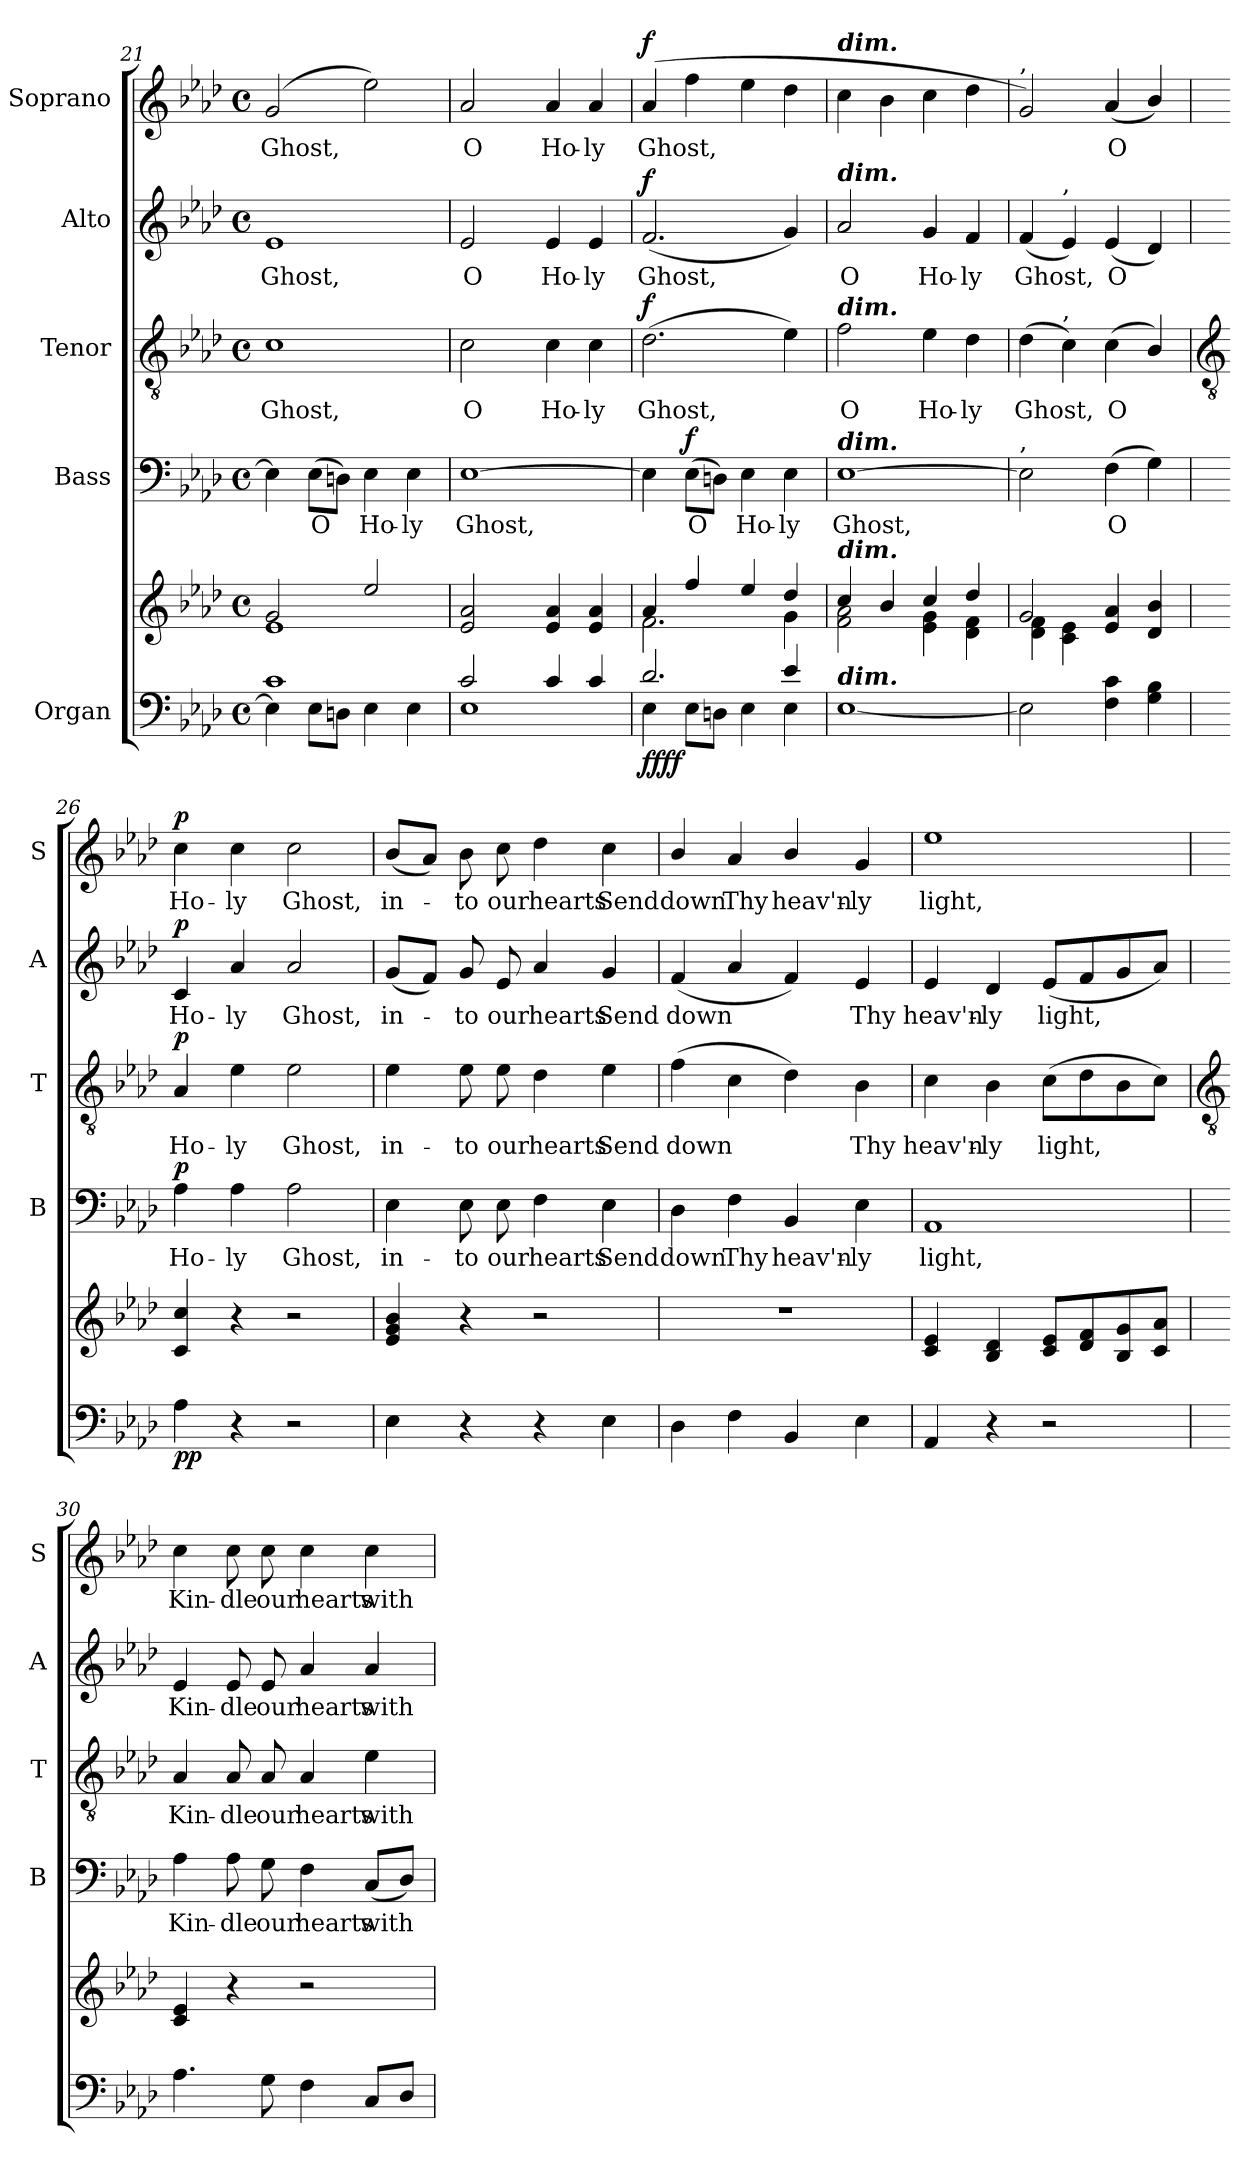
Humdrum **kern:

**kern	**kern	**dynam	**kern	**text	**dynam	**kern	**text	**dynam	**kern	**text	**dynam	**kern	**text	**dynam
*part5	*part5	*part5	*part4	*part4	*part4	*part3	*part3	*part3	*part2	*part2	*part2	*part1	*part1	*part1
*staff6	*staff5	*staff5/6	*staff4	*staff4	*staff4	*staff3	*staff3	*staff3	*staff2	*staff2	*staff2	*staff1	*staff1	*staff1
*I"Organ	*	*	*I"Bass	*	*	*I"Tenor	*	*	*I"Alto	*	*	*I"Soprano	*	*
*	*	*	*I'B	*	*	*I'T	*	*	*I'A	*	*	*I'S	*	*
*clefF4	*clefG2	*	*clefF4	*	*	*clefGv2	*	*	*clefG2	*	*	*clefG2	*	*
*k[b-e-a-d-]	*k[b-e-a-d-]	*	*k[b-e-a-d-]	*	*	*k[b-e-a-d-]	*	*	*k[b-e-a-d-]	*	*	*k[b-e-a-d-]	*	*
*A-:	*A-:	*	*A-:	*	*	*A-:	*	*	*A-:	*	*	*A-:	*	*
*M4/4	*M4/4	*	*M4/4	*	*	*M4/4	*	*	*M4/4	*	*	*M4/4	*	*
*met(c)	*met(c)	*	*met(c)	*	*	*met(c)	*	*	*met(c)	*	*	*met(c)	*	*
=21	=21	=21	=21	=21	=21	=21	=21	=21	=21	=21	=21	=21	=21	=21
*^	*^	*	*	*	*	*	*	*	*	*	*	*	*	*
!	!	!	!	!	!	!	!	!	!LO:LY:b	!	!	!LO:LY:b	!	!	!LO:LY:b	!
1c	4E-\]	2g/	1e-\	.	4E-\]	.	.	1c	Ghost,	.	1e-	Ghost,	.	(<2g/	Ghost,	.
!	!	!	!	!	!	!LO:LY:b	!	!	!	!	!	!	!	!	!	!
.	8E-\L	.	.	.	(>8E-\L	O	.	.	.	.	.	.	.	.	.	.
.	8Dn\J	.	.	.	8Dn\J)	.	.	.	.	.	.	.	.	.	.	.
!	!	!	!	!	!	!LO:LY:b	!	!	!	!	!	!	!	!	!	!
.	4E-\	2ee-/	.	.	4E-\	Ho-	.	.	.	.	.	.	.	2ee-\)	.	.
!	!	!	!	!	!	!LO:LY:b	!	!	!	!	!	!	!	!	!	!
.	4E-\	.	.	.	4E-\	-ly	.	.	.	.	.	.	.	.	.	.
=22	=22	=22	=22	=22	=22	=22	=22	=22	=22	=22	=22	=22	=22	=22	=22	=22
!	!	!	!	!	!	!LO:LY:b	!	!	!LO:LY:b	!	!	!LO:LY:b	!	!	!LO:LY:b	!
2c/	1E-\	2e-/ 2a-/	4ryy	.	[1E-	Ghost,	.	2c\	O	.	2e-/	O	.	2a-/	O	.
.	.	.	4ryy	.	.	.	.	.	.	.	.	.	.	.	.	.
!	!	!	!	!	!	!	!	!	!LO:LY:b	!	!	!LO:LY:b	!	!	!LO:LY:b	!
4c/	.	4e-/ 4a-/	4ryy	.	.	.	.	4c\	Ho-	.	4e-/	Ho-	.	4a-/	Ho-	.
!	!	!	!	!	!	!	!	!	!LO:LY:b	!	!	!LO:LY:b	!	!	!LO:LY:b	!
4c/	.	4e-/ 4a-/	4ryy	.	.	.	.	4c\	-ly	.	4e-/	-ly	.	4a-/	-ly	.
=23	=23	=23	=23	=23	=23	=23	=23	=23	=23	=23	=23	=23	=23	=23	=23	=23
!	!	!	!	!LO:DY:b=2	!	!	!	!	!LO:LY:b	!	!	!LO:LY:b	!	!	!LO:LY:b	!
!	!	!	!	!LO:DY:n=1:b=2	!	!	!	!	!	!	!	!	!	!	!	!
!	!	!	!	!LO:DY:n=2:b	!	!	!	!	!	!	!	!	!	!	!	!
!	!	!	!	!LO:DY:n=3:b	!	!	!	!	!	!LO:DY:b	!	!	!LO:DY:b	!	!	!LO:DY:b
2.d-/	4E-\	4a-/	2.f\	f f f f	4E-\]	.	.	(>2.d-\	Ghost,	f	(<2.f/	Ghost,	f	(<4a-/	Ghost,	f
!	!	!	!	!	!	!LO:LY:b	!LO:DY:b	!	!	!	!	!	!	!	!	!
.	8E-\L	4ff/	.	.	(>8E-\L	O	f	.	.	.	.	.	.	4ff\	.	.
.	8Dn\J	.	.	.	8Dn\J)	.	.	.	.	.	.	.	.	.	.	.
!	!	!	!	!	!	!LO:LY:b	!	!	!	!	!	!	!	!	!	!
.	4E-\	4ee-/	.	.	4E-\	Ho-	.	.	.	.	.	.	.	4ee-\	.	.
!	!	!	!	!	!	!LO:LY:b	!	!	!	!	!	!	!	!	!	!
4e-/	4E-\	4dd-/	4g\	.	4E-\	-ly	.	4e-\)	.	.	4g/)	.	.	4dd-\	.	.
=24	=24	=24	=24	=24	=24	=24	=24	=24	=24	=24	=24	=24	=24	=24	=24	=24
!	!	!	!	!	!	!	!	!	!	!	!	!	!	!LO:TX:a:Bi:t=dim.	!	!
!	!	!	!	!	!	!	!	!	!	!	!LO:TX:a:Bi:t=dim.	!	!	!	!	!
!	!	!	!	!	!	!	!	!LO:TX:a:Bi:t=dim.	!	!	!	!	!	!	!	!
!	!	!	!	!	!LO:TX:a:Bi:t=dim.	!	!	!	!	!	!	!	!	!	!	!
!	!	!LO:TX:a:Bi:t=dim.	!	!	!	!	!	!	!	!	!	!	!	!	!	!
!LO:TX:a:Bi:t=dim.	!	!	!	!	!	!	!	!	!	!	!	!	!	!	!	!
!	!	!	!	!	!	!LO:LY:b	!	!	!LO:LY:b	!	!	!LO:LY:b	!	!	!	!
1ryy	[1E-\	4cc/	2f\ 2a-\	.	[1E-	Ghost,	.	2f\	O	.	2a-/	O	.	4cc\	.	.
.	.	4b-/	.	.	.	.	.	.	.	.	.	.	.	4b-\	.	.
!	!	!	!	!	!	!	!	!	!LO:LY:b	!	!	!LO:LY:b	!	!	!	!
.	.	4cc/	4e-\ 4g\	.	.	.	.	4e-\	Ho-	.	4g/	Ho-	.	4cc\	.	.
!	!	!	!	!	!	!	!	!	!LO:LY:b	!	!	!LO:LY:b	!	!	!	!
.	.	4dd-/	4d-\ 4f\	.	.	.	.	4d-\	-ly	.	4f/	-ly	.	4dd-\	.	.
=25	=25	=25	=25	=25	=25	=25	=25	=25	=25	=25	=25	=25	=25	=25	=25	=25
!	!	!	!	!	!	!	!	!	!	!	!	!	!	!LO:TX:a:t=,	!	!
!	!	!	!	!	!LO:TX:a:t=,	!	!	!	!	!	!	!	!	!	!	!
!	!	!	!	!	!	!	!	!	!LO:LY:b	!	!	!LO:LY:b	!	!	!	!
1ryy	2E-\]	2g/	4d-\ 4f\	.	2E-\]	.	.	(>4d-\	Ghost,	.	(<4f/	Ghost,	.	2g/)	.	.
!	!	!	!	!	!	!	!	!	!	!	!LO:TX:a:t=,	!	!	!	!	!
!	!	!	!	!	!	!	!	!LO:TX:a:t=,	!	!	!	!	!	!	!	!
.	.	.	4c\ 4e-\	.	.	.	.	4c\)	.	.	4e-/)	.	.	.	.	.
!	!	!	!	!	!	!LO:LY:b	!	!	!LO:LY:b	!	!	!LO:LY:b	!	!	!LO:LY:b	!
.	4F\ 4c\	4e-/ 4a-/	4ryy	.	(>4F\	O	.	(<4c\	O	.	(<4e-/	O	.	(<4a-/	O	.
.	4G\ 4B-\	4d-/ 4b-/	4ryy	.	4G\)	.	.	4B-/)	.	.	4d-/)	.	.	4b-/)	.	.
*v	*v	*	*	*	*	*	*	*	*	*	*	*	*	*	*	*
*	*v	*v	*	*	*	*	*	*	*	*	*	*	*	*	*
!!LO:LB:g=z
=26	=26	=26	=26	=26	=26	=26	=26	=26	=26	=26	=26	=26	=26	=26
*	*	*	*	*	*	*clefGv2	*	*	*	*	*	*	*	*
*^	*^	*	*	*	*	*	*	*	*	*	*	*	*	*
!	!	!	!	!LO:DY:b=2	!	!LO:LY:b	!	!	!LO:LY:b	!	!	!LO:LY:b	!	!	!LO:LY:b	!
!	!	!	!	!LO:DY:n=1:b	!	!	!LO:DY:b	!	!	!LO:DY:b	!	!	!LO:DY:b	!	!	!LO:DY:b
*v	*v	*	*	*	*	*	*	*	*	*	*	*	*	*	*	*
*	*v	*v	*	*	*	*	*	*	*	*	*	*	*	*	*
4A-\	4c/ 4cc/	p p	4A-\	Ho-	p	4A-/	Ho-	p	4c/	Ho-	p	4cc\	Ho-	p
!	!	!	!	!LO:LY:b	!	!	!LO:LY:b	!	!	!LO:LY:b	!	!	!LO:LY:b	!
4r	4r	.	4A-\	-ly	.	4e-\	-ly	.	4a-/	-ly	.	4cc\	-ly	.
!	!	!	!	!LO:LY:b	!	!	!LO:LY:b	!	!	!LO:LY:b	!	!	!LO:LY:b	!
2r	2r	.	2A-\	Ghost,	.	2e-\	Ghost,	.	2a-/	Ghost,	.	2cc\	Ghost,	.
=27	=27	=27	=27	=27	=27	=27	=27	=27	=27	=27	=27	=27	=27	=27
!	!	!	!	!LO:LY:b	!	!	!LO:LY:b	!	!	!LO:LY:b	!	!	!LO:LY:b	!
4E-\	4e-/ 4g/ 4b-/	.	4E-\	in-	.	4e-\	in-	.	(<8g/L	in-	.	(<8b-/L	in-	.
.	.	.	.	.	.	.	.	.	8f/J)	.	.	8a-/J)	.	.
!	!	!	!	!LO:LY:b	!	!	!LO:LY:b	!	!	!LO:LY:b	!	!	!LO:LY:b	!
4r	4r	.	8E-\	-to	.	8e-\	-to	.	8g/	to	.	8b-\	to	.
!	!	!	!	!LO:LY:b	!	!	!LO:LY:b	!	!	!LO:LY:b	!	!	!LO:LY:b	!
.	.	.	8E-\	our	.	8e-\	our	.	8e-/	our	.	8cc\	our	.
!	!	!	!	!LO:LY:b	!	!	!LO:LY:b	!	!	!LO:LY:b	!	!	!LO:LY:b	!
4r	2r	.	4F\	hearts	.	4d-\	hearts	.	4a-/	hearts	.	4dd-\	hearts	.
!	!	!	!	!LO:LY:b	!	!	!LO:LY:b	!	!	!LO:LY:b	!	!	!LO:LY:b	!
4E-\	.	.	4E-\	Send	.	4e-\	Send	.	4g/	Send	.	4cc\	Send	.
=28	=28	=28	=28	=28	=28	=28	=28	=28	=28	=28	=28	=28	=28	=28
!	!	!	!	!LO:LY:b	!	!	!LO:LY:b	!	!	!LO:LY:b	!	!	!LO:LY:b	!
4D-\	1r	.	4D-\	down	.	(>4f\	down	.	(<4f/	down	.	4b-/	down	.
!	!	!	!	!LO:LY:b	!	!	!	!	!	!	!	!	!LO:LY:b	!
4F\	.	.	4F\	Thy	.	4c\	.	.	4a-/	.	.	4a-/	Thy	.
!	!	!	!	!LO:LY:b	!	!	!	!	!	!	!	!	!LO:LY:b	!
4BB-/	.	.	4BB-/	heav'n-	.	4d-\)	.	.	4f/)	.	.	4b-/	heav'n-	.
!	!	!	!	!LO:LY:b	!	!	!LO:LY:b	!	!	!LO:LY:b	!	!	!LO:LY:b	!
4E-\	.	.	4E-\	-ly	.	4B-\	Thy	.	4e-/	Thy	.	4g/	-ly	.
=29	=29	=29	=29	=29	=29	=29	=29	=29	=29	=29	=29	=29	=29	=29
!	!	!	!	!LO:LY:b	!	!	!LO:LY:b	!	!	!LO:LY:b	!	!	!LO:LY:b	!
4AA-/	4c/ 4e-/	.	1AA-	light,	.	4c\	heav'n-	.	4e-/	heav'n-	.	1ee-	light,	.
!	!	!	!	!	!	!	!LO:LY:b	!	!	!LO:LY:b	!	!	!	!
4r	4B-/ 4d-/	.	.	.	.	4B-\	-ly	.	4d-/	-ly	.	.	.	.
!	!	!	!	!	!	!	!LO:LY:b	!	!	!LO:LY:b	!	!	!	!
2r	8c/ 8e-/L	.	.	.	.	(>8c\L	light,	.	(<8e-/L	light,	.	.	.	.
.	8d-/ 8f/	.	.	.	.	8d-\	.	.	8f/	.	.	.	.	.
.	8B-/ 8g/	.	.	.	.	8B-\	.	.	8g/	.	.	.	.	.
.	8c/ 8a-/J	.	.	.	.	8c\J)	.	.	8a-/J)	.	.	.	.	.
!!LO:LB:g=z
=30	=30	=30	=30	=30	=30	=30	=30	=30	=30	=30	=30	=30	=30	=30
*	*	*	*	*	*	*clefGv2	*	*	*	*	*	*	*	*
!	!	!	!	!LO:LY:b	!	!	!LO:LY:b	!	!	!LO:LY:b	!	!	!LO:LY:b	!
4.A-\	4c/ 4e-/	.	4A-\	Kin-	.	4A-/	Kin-	.	4e-/	Kin-	.	4cc\	Kin-	.
!	!	!	!	!LO:LY:b	!	!	!LO:LY:b	!	!	!LO:LY:b	!	!	!LO:LY:b	!
.	4r	.	8A-\	-dle	.	8A-/	-dle	.	8e-/	-dle	.	8cc\	-dle	.
!	!	!	!	!LO:LY:b	!	!	!LO:LY:b	!	!	!LO:LY:b	!	!	!LO:LY:b	!
8G\	.	.	8G\	our	.	8A-/	our	.	8e-/	our	.	8cc\	our	.
!	!	!	!	!LO:LY:b	!	!	!LO:LY:b	!	!	!LO:LY:b	!	!	!LO:LY:b	!
4F\	2r	.	4F\	hearts	.	4A-/	hearts	.	4a-/	hearts	.	4cc\	hearts	.
!	!	!	!	!LO:LY:b	!	!	!LO:LY:b	!	!	!LO:LY:b	!	!	!LO:LY:b	!
8C/L	.	.	(<8C/L	with	.	4e-\	with	.	4a-/	with	.	4cc\	with	.
8D-/J	.	.	8D-/J)	.	.	.	.	.	.	.	.	.	.	.
=	=	=	=	=	=	=	=	=	=	=	=	=	=	=
*-	*-	*-	*-	*-	*-	*-	*-	*-	*-	*-	*-	*-	*-	*-
